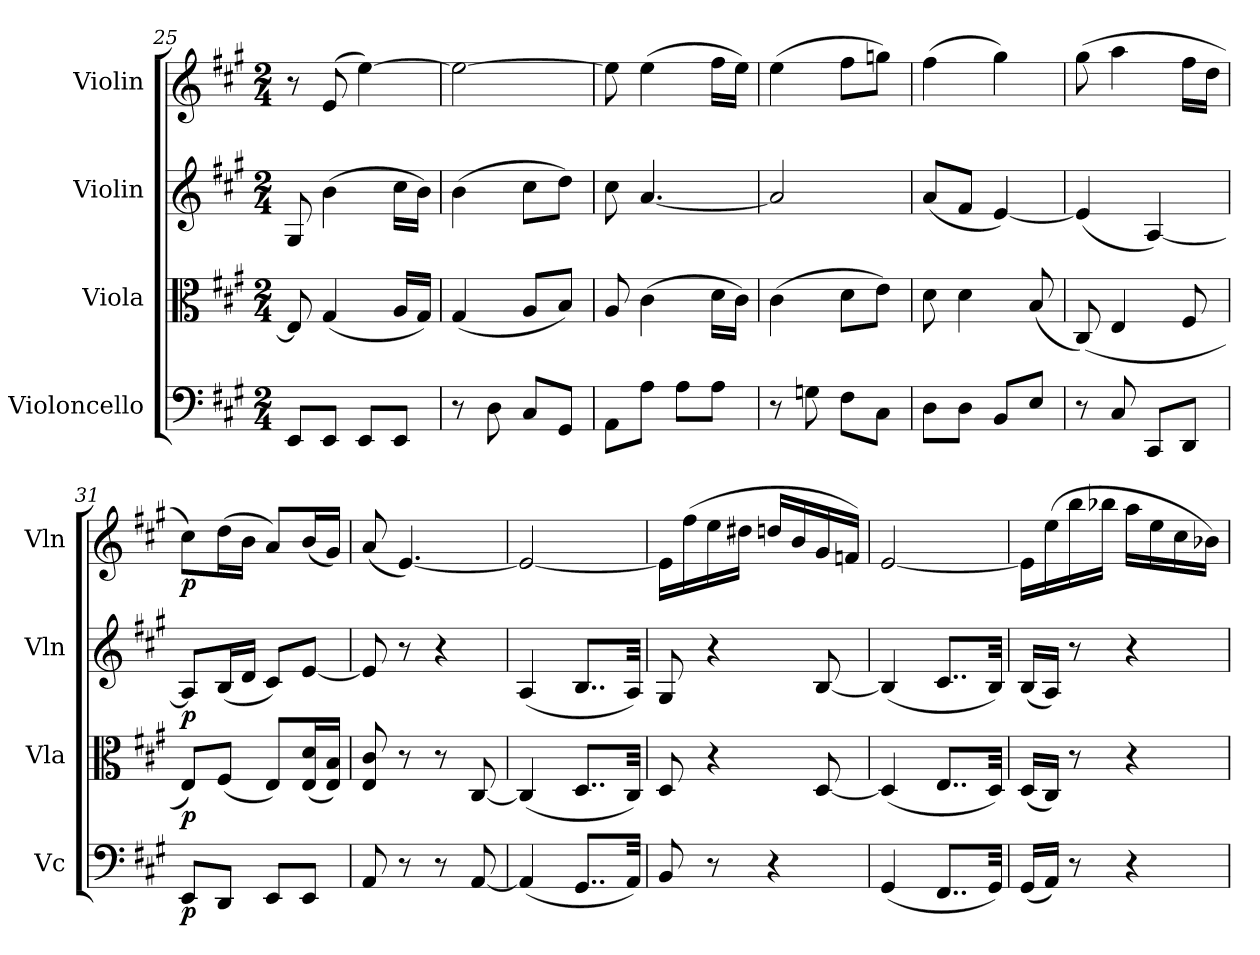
**kern	**dynam	**kern	**dynam	**kern	**dynam	**kern	**dynam
*part4	*part4	*part3	*part3	*part2	*part2	*part1	*part1
*staff4	*staff4	*staff3	*staff3	*staff2	*staff2	*staff1	*staff1
*I"Violoncello	*	*I"Viola	*	*I"Violin	*	*I"Violin	*
*I'Vc	*	*I'Vla	*	*I'Vln	*	*I'Vln	*
*clefF4	*	*clefC3	*	*clefG2	*	*clefG2	*
*k[f#c#g#]	*	*k[f#c#g#]	*	*k[f#c#g#]	*	*k[f#c#g#]	*
*A:	*	*A:	*	*A:	*	*A:	*
*M2/4	*	*M2/4	*	*M2/4	*	*M2/4	*
=25	=25	=25	=25	=25	=25	=25	=25
8EE/L	.	8E/]	.	8G#/	.	8r	.
8EE/J	.	(4G#/	.	(4b\	.	(8e/	.
8EE/L	.	.	.	.	.	[4ee\)	.
8EE/J	.	16A/LL	.	16cc#\LL	.	.	.
.	.	16G#/JJ)	.	16b\JJ)	.	.	.
=26	=26	=26	=26	=26	=26	=26	=26
8r	.	(4G#/	.	(4b\	.	2ee\_	.
8D\	.	.	.	.	.	.	.
8C#/L	.	8A/L	.	8cc#\L	.	.	.
8GG#/J	.	8B/J)	.	8dd\J)	.	.	.
=27	=27	=27	=27	=27	=27	=27	=27
8AA\L	.	8A/	.	8cc#\	.	8ee\]	.
8A\J	.	(4c#\	.	[4.a/	.	(4ee\	.
8A\L	.	.	.	.	.	.	.
8A\J	.	16d\LL	.	.	.	16ff#\LL	.
.	.	16c#\JJ)	.	.	.	16ee\JJ)	.
=28	=28	=28	=28	=28	=28	=28	=28
8r	.	(4c#\	.	2a/]	.	(4ee\	.
8Gn\	.	.	.	.	.	.	.
8F#\L	.	8d\L	.	.	.	8ff#\L	.
8C#\J	.	8e\J)	.	.	.	8ggn\J)	.
=29	=29	=29	=29	=29	=29	=29	=29
8D\L	.	8d\	.	(8a/L	.	(4ff#\	.
8D\J	.	4d\	.	8f#/J	.	.	.
8BB/L	.	.	.	[4e/)	.	4gg#\)	.
8E/J	.	(8B/	.	.	.	.	.
=30	=30	=30	=30	=30	=30	=30	=30
8r	.	(8C#/)	.	(4e/]	.	(8gg#\	.
8C#/	.	4E/	.	.	.	4aa\	.
8CC#/L	.	.	.	[4A/)	.	.	.
8DD/J	.	8F#/	.	.	.	16ff#\LL	.
.	.	.	.	.	.	16dd\JJ	.
=31	=31	=31	=31	=31	=31	=31	=31
8EE/L	p	8E/L)	p	8A/L]	p	8cc#\L)	p
8DD/J	.	(8F#/J	.	(16B/L	.	(16dd\L	.
.	.	.	.	16d/JJ	.	16b\JJ	.
8EE/L	.	8E/L)	.	8c#/L)	.	8a/L)	.
8EE/J	.	(16E/ 16d/L	.	[8e/J	.	(16b/L	.
.	.	16E/ 16B/JJ)	.	.	.	16g#/JJ)	.
=32	=32	=32	=32	=32	=32	=32	=32
8AA/	.	8E/ 8c#/	.	8e/]	.	(8a/	.
8r	.	8r	.	8r	.	[4.e/)	.
8r	.	8r	.	4r	.	.	.
[8AA/	.	[8C#/	.	.	.	.	.
=33	=33	=33	=33	=33	=33	=33	=33
(4AA/]	.	(4C#/]	.	(4A/	.	2e/_	.
8..GG#/L	.	8..D/L	.	8..B/L	.	.	.
32AA/Jkk)	.	32C#/Jkk)	.	32A/Jkk)	.	.	.
=34	=34	=34	=34	=34	=34	=34	=34
8BB/	.	8D/	.	8G#/	.	16e\LL]	.
.	.	.	.	.	.	(16ff#\	.
8r	.	4r	.	4r	.	16ee\	.
.	.	.	.	.	.	16dd#X\JJ	.
4r	.	.	.	.	.	16ddn/LL	.
.	.	.	.	.	.	16b/	.
.	.	[8D/	.	[8B/	.	16g#/	.
.	.	.	.	.	.	16fn/JJ)	.
=35	=35	=35	=35	=35	=35	=35	=35
(4GG#/	.	(4D/]	.	(4B/]	.	[2e/	.
8..FF#/L	.	8..E/L	.	8..c#/L	.	.	.
32GG#/Jkk)	.	32D/Jkk)	.	32B/Jkk)	.	.	.
=36	=36	=36	=36	=36	=36	=36	=36
(16GG#/LL	.	(16D/LL	.	(16B/LL	.	16e\LL]	.
16AA/JJ)	.	16C#/JJ)	.	16A/JJ)	.	(16ee\	.
8r	.	8r	.	8r	.	16bb\	.
.	.	.	.	.	.	16bb-X\JJ	.
4r	.	4r	.	4r	.	16aa\LL	.
.	.	.	.	.	.	16ee\	.
.	.	.	.	.	.	16cc#\	.
.	.	.	.	.	.	16b-X\JJ)	.
=	=	=	=	=	=	=	=
*-	*-	*-	*-	*-	*-	*-	*-
